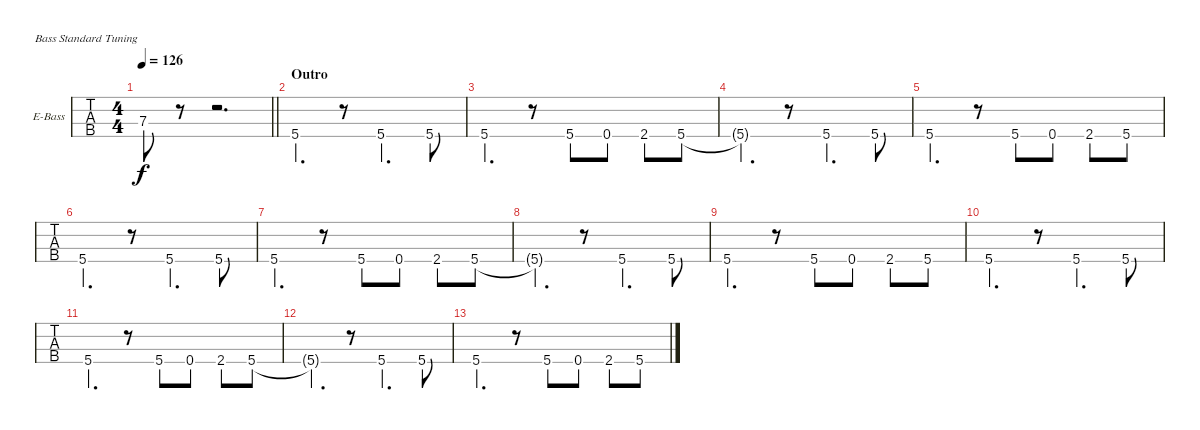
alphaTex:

\bracketExtendMode groupsimilarinstruments
\firstSystemTrackNameOrientation horizontal
\otherSystemsTrackNameOrientation horizontal
\track ("Bass Guitar" "E-Bass") {instrument electricbassfinger}
\staff {tabs}
\tuning (G2 D2 A1 E1)
\ts (4 4)
\tempo 126
\clef f4
\barLineRight lightlight
\ks a
7.3.8{dy f} r.8 r.2{d} |
\section ("" "Outro")
5.4.4{d} r.8 5.4.4{d} 5.4.8 |
5.4.4{d} r.8 5.4.8 0.4.8 2.4.8 5.4.8 |
5.4{t}.4{d} r.8 5.4.4{d} 5.4.8 |
5.4.4{d} r.8 5.4.8 0.4.8 2.4.8 5.4.8 |
5.4.4{d} r.8 5.4.4{d} 5.4.8 |
5.4.4{d} r.8 5.4.8 0.4.8 2.4.8 5.4.8 |
5.4{t}.4{d} r.8 5.4.4{d} 5.4.8 |
5.4.4{d} r.8 5.4.8 0.4.8 2.4.8 5.4.8 |
5.4.4{d} r.8 5.4.4{d} 5.4.8 |
5.4.4{d} r.8 5.4.8 0.4.8 2.4.8 5.4.8 |
5.4{t}.4{d} r.8 5.4.4{d} 5.4.8 |
5.4.4{d} r.8 5.4.8 0.4.8 2.4.8 5.4.8
